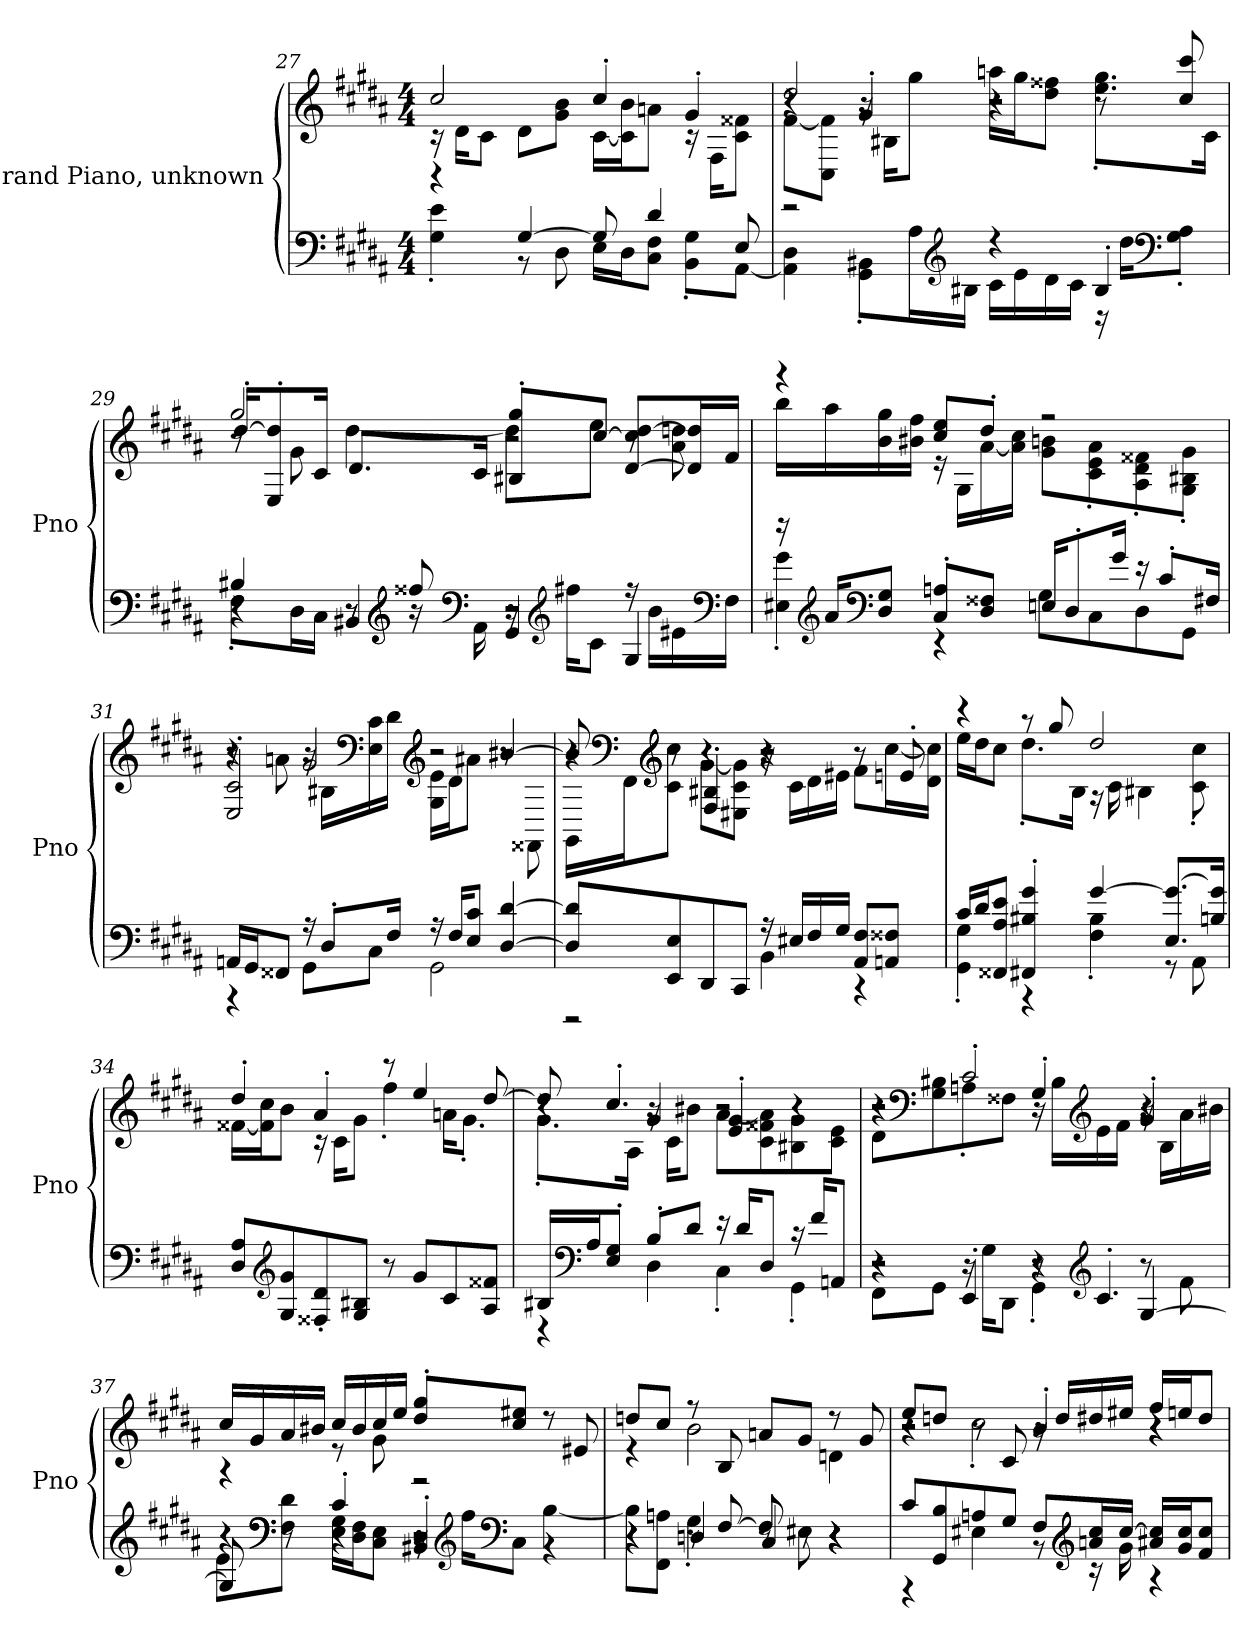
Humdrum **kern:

**kern	**kern
*part1	*part1
*staff2	*staff1
*I"Grand Piano, unknown	*
*I'Pno	*
!!LO:LB:g=z
*clefF4	*clefG2
*k[f#c#g#d#a#]	*k[f#c#g#d#a#]
*M4/4	*M4/4
=27	=27
*^	*^
4r	4G#\' 4e\'	2cc#/	16r
.	.	.	16d#\KL
.	.	.	8c#\J
[4G#/	8r	.	8d#\L
.	8D#\	.	8g#\ 8b\J
8G#/]	16E\LL	4cc#'/	[16c#\LL
.	16D#\J	.	16c#\] 16b\J
4d#/	8C#\ 8F#\J	.	8an\J
.	8BB\' 8G#\'L	4g#'/	16r
.	.	.	16F#\KL
8E/	[8AA#\J	.	8c#\ 8f##X\J
=28	=28	=28	=28
*	*	*	*^
2r	4AA#\] 4D#\	2dd#/	[8f#\L	4r
.	.	.	8C#\ 8f#\]J	.
.	8GG#\' 8BB#X\'L	.	16r	4g#'/
.	.	.	16B#X\KL	.
.	16A#\L	.	8gg#\J	.
*clefG2	*	*	*	*
.	16B#X\JJ	.	.	.
4r	16c#\LL	4r	16aan\LL	2r
.	16e\	.	16gg#\J	.
.	16d#\	.	8dd#\ 8ff##X\J	.
.	16c#\JJ	.	.	.
4B#'/	16r	8r	8.ee\' 8.gg#\'L	.
.	16dd#\KL	.	.	.
*clefF4	*	*	*	*
.	8G#\' 8A#\'J	8cc#/ 8ccc#/	.	.
.	.	.	16c#\Jk	.
!!LO:LB:g=z	!!	!!
=29	=29	=29	=29	=29
*	*^	*	*	*
4r	8F#'\L	4B#X/	2gg#/	8r	[16dd#'/KL
.	.	.	.	.	8E/' 8dd#/]'
.	16D#\L	.	.	8g#\	.
.	16C#\JJ	.	.	.	16c#/Jk
8r	8r	4BB#X/	.	[4dd#\	8.d#/L
*clefG2	*	*	*	*	*
8ff##X/	16r	.	.	.	.
*clefF4	*	*	*	*	*
.	16AA#\	.	.	.	16c#/Jk
2r	16r	4GG#/	2r	8dd#\L]	8B#X/' 8gg#/'L
*clefG2	*	*	*	*	*
.	16ff#X\KL	.	.	.	.
.	8c#\J	.	.	8ee\J	[8cc#/J
.	16r	4G#/	.	8r	[8d#/ 8cc#/] [8dd#/L
.	16b\LL	.	.	.	.
.	16e#X\	.	.	8a#\ 8ddn\	16d#/] 16dd#/]L
*clefF4	*	*	*	*	*
.	16F#\JJ	.	.	.	16f#/JJ
*	*v	*v	*	*	*
*	*	*	*v	*v
!!LO:PB:g=z
=30	=30	=30	=30
16r	4E#X\' 4g#\'	4r	16bb\LL
*clefG2	*	*	*
16a#/KL	.	.	16aa#\
*clefF4	*	*	*
8D#/ 8G#/J	.	.	16b\ 16gg#\
.	.	.	16b#X\ 16ff#\JJ
8C#/' 8An/'L	4r	8cc#/ 8ee/L	16r
.	.	.	16G#\LL
8D#/ 8F##X/J	.	8dd#'/J	[16a#\
.	.	.	16a#\] 16cc#\JJ
16En/KL	8G#\L	2r	8g#\ 8bn\L
8D#'/	.	.	.
.	8C#\	.	8c#\' 8e\' 8a#\'
16g#/Jk	.	.	.
16r	8D#\	.	8A#\' 8d#\' 8f##X\'
8c#'/L	.	.	.
.	8GG#\J	.	8G#\' 8B#X\' 8g#\'J
16F#X/Jk	.	.	.
=31	=31	=31	=31
*	*	*	*^
16AAn/LL	4r	4r	8r	2E/' 2c#/'
16GG#/J	.	.	.	.
8FF##X/J	.	.	8an\	.
16r	8GG#\L	2g#/	16r	.
8D#'/L	.	.	16B#X\LL	.
*	*	*clefF4	*	*
.	8C#\J	.	16E\ 16c#\	.
16F#/Jk	.	.	16d#\JJ	.
*	*	*clefG2	*	*
16r	2GG#\	.	16G#\ 16e\LL	2r
16F#/KL	.	.	16d#\J	.
8E/ 8c#/J	.	.	8a#X\J	.
[4D#/ [4d#/	.	[4b#X/	8r	.
.	.	.	8FF##X\	.
!!LO:LB:g=z	!!	!!
=32	=32	=32	=32	=32
8D#/] 8d#/]L	2r	8b#/]	16GG#\LL	4r
*	*	*clefF4	*	*
.	.	.	16FF#\J	.
*	*	*clefG2	*	*
8EE/ 8E/	.	8r	8c#\ 8cc#\J	.
8DD#/	.	4r	[8g#\L	4F#/' 4B#X/'
8CC#/J	.	.	8E#X\ 8c#\ 8g#\]J	.
16r	4BB\	2r	16r	4r
16E#X/LL	.	.	16c#\LL	.
16F#/	.	.	16d#\	.
16G#/JJ	.	.	16e#X\JJ	.
8AA#/ 8F#/L	4r	.	8f#\L	8r
8AAn/ 8F##X/J	.	.	[16cc#\L	8en'/
.	.	.	16d#\ 16cc#\]JJ	.
*	*	*	*v	*v
=33	=33	=33	=33
16c#/LL	4GG#\' 4G#\'	4r	16ee\LL
16d#/J	.	.	16dd#\J
8FF##X/ 8A#/ 8e/J	.	.	8cc#\J
4FF#X/' 4B#X/' 4g#/'	4r	8r	8.dd#'\L
.	.	8gg#/	.
.	.	.	16B\Jk
[4g#/	4F#\' 4B#\'	2dd#/	16r
.	.	.	16c#\
.	.	.	4B#X\
8.E/ 8.g#/_L	8r	.	.
.	8AA#\	.	8c#\' 8cc#\'
16Bn/ 16g#/]Jk	.	.	.
*v	*v	*	*
!!LO:LB:g=z	!!
=34	=34	=34
8D#/ 8A#/L	4dd#'/	[16f##X\LL
.	.	16f##\] 16cc#\J
*clefG2	*	*
8G#/ 8g#/	.	8b\J
8F##X/' 8d#/'	4a#'/	16r
.	.	16c#\KL
8G#/ 8B#X/J	.	8g#\J
8r	8r	4ff#'\
8g#/L	4ee/	.
8c#/	.	16an\KL
.	.	8.g#'\J
8A#/ 8f##X/J	[8dd#/	.
=35	=35	=35
*^	*	*^
16B#X/LL	4r	8dd#/]	8.g#'\L	4r
*clefF4	*	*	*	*
16A#/J	.	.	.	.
8E/' 8G#/'J	.	4.cc#'/	.	.
.	.	.	16A#\Jk	.
8B#'/L	4D#\	.	16r	4g#/
.	.	.	16c#\KL	.
8d#/J	.	.	8b#X\J	.
16r	4C#'\	2r	[8a#\L	4e/' 4g#/'
16d#/KL	.	.	.	.
8D#/J	.	.	8c#\ 8f##X\ 8a#\]	.
16r	4GG#'\	.	8B#X\ 8g#\	4r
16f#/KL	.	.	.	.
8AAn/J	.	.	8c#\ 8e\J	.
!!LO:LB:g=z	!!	!!
=36	=36	=36	=36	=36
*	*^	*	*	*
2r	8FF#\L	4r	4r	8d#\L	2r
*	*	*	*clefF4	*	*
.	8GG#\J	.	.	8G#\ 8B#X\	.
.	16r	4EE'/	2c#'/	8An'\	.
.	16G#\KL	.	.	.	.
.	8DD#\J	.	.	8F##X\J	.
4r	4GG#'\	8r	.	16r	4G#'/
.	.	.	.	16B#\LL	.
*clefG2	*	*	*clefG2	*	*
.	.	4.c#'/	.	16e\	.
.	.	.	.	16f#\JJ	.
[4G#/	8r	.	4g#'/	16r	4r
.	.	.	.	16B#\LL	.
.	8f#\	.	.	16a#\	.
.	.	.	.	16b#X\JJ	.
*	*	*	*	*v	*v
=37	=37	=37	=37	=37
8G#/]	8e\L	4r	16cc#/LL	4r
.	.	.	16g#/	.
*clefF4	*	*	*	*
8r	8F#\ 8d#\J	.	16a#/	.
.	.	.	16b#X/JJ	.
4r	16E\ 16G#\LL	4c#'/	16cc#/LL	8r
.	16D#\ 16F#\J	.	16b#/	.
.	8C#\ 8E\J	.	16cc#/	8g#\
.	.	.	16ee/JJ	.
2r	16r	4BB#X/' 4D#/'	8dd#/' 8gg#/'L	2r
*clefG2	*	*	*	*
.	16ff#\KL	.	.	.
*clefF4	*	*	*	*
.	8C#\J	.	8cc#/ 8ee#X/J	.
.	[4B\	4r	8r	.
.	.	.	8e#X/	.
!!LO:LB:g=z	!!
=38	=38	=38	=38	=38
4r	8B\L]	4r	8ddn/L	4r
.	8FF#\ 8An\J	.	8cc#/J	.
8r	4G#'\	4Dn/	8r	2b\
[8F#/	.	.	8B/	.
8F#/]	8r	4C#/	8an/L	.
8r	8E#X\	.	8g#/J	.
4r	4r	4r	8r	4dn\
.	.	.	8g#/	.
*	*v	*v	*	*
=39	=39	=39	=39
*	*	*	*^
8c#/L	4r	8ee/L	4r	2r
8GG#/ 8B/	.	8ddn/J	.	.
8An/	4E#X\	8r	2cc#'\	.
8G#/J	.	8c#/	.	.
8F#/L	8r	16r	.	4b'/
.	.	16dd/LL	.	.
*clefG2	*	*	*	*
16an/ 16cc#/L	16r	16dd#X/	.	.
[16cc#/JJ	16g#\	16ee#X/JJ	.	.
16a#X/ 16cc#/]LL	4r	16ff#/LL	4r	4r
16g#/ 16cc#/J	.	16een/J	.	.
8f#/ 8cc#/J	.	8dd#/J	.	.
*v	*v	*	*	*
*	*v	*v	*v
=	=
*-	*-
